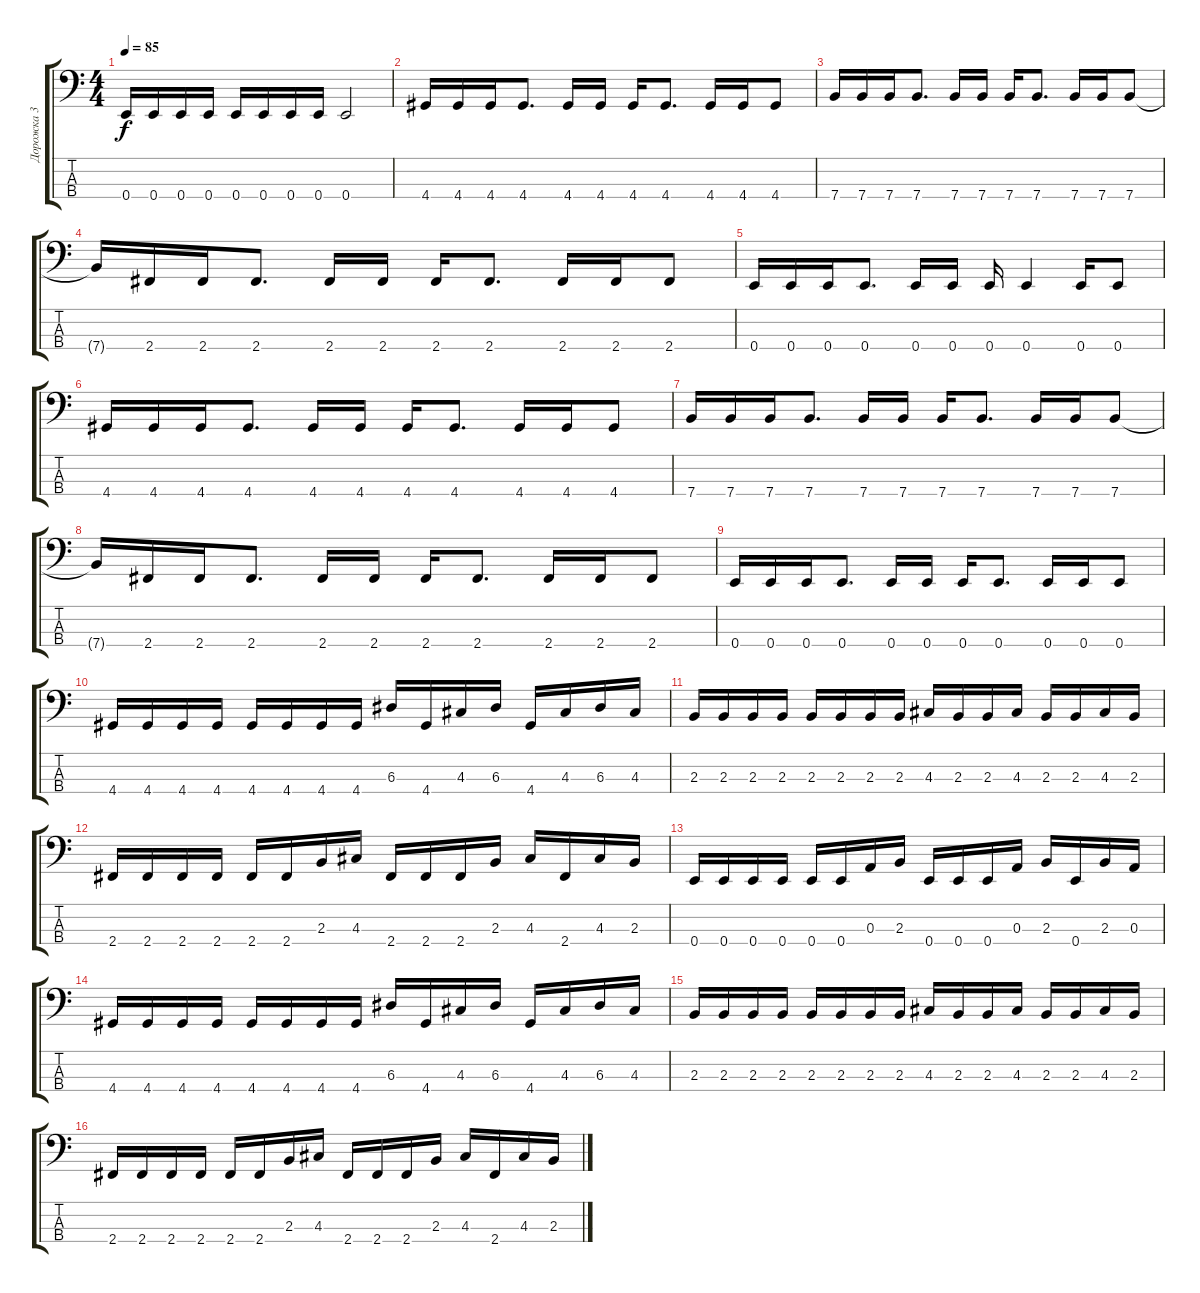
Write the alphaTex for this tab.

\track ("Дорожка 3" "Дорожка 3") {instrument electricbassfinger}
\staff {score tabs}
\tuning (G2 D2 A1 E1) {hide}
\ts (4 4)
\tempo 85
\clef f4
\ks c
0.4.16{dy f} 0.4.16 0.4.16 0.4.16 0.4.16 0.4.16 0.4.16 0.4.16 0.4.2 |
4.4.16 4.4.16 4.4.16 4.4.8{d} 4.4.16 4.4.16 4.4.16 4.4.8{d} 4.4.16 4.4.16 4.4.8 |
7.4.16 7.4.16 7.4.16 7.4.8{d} 7.4.16 7.4.16 7.4.16 7.4.8{d} 7.4.16 7.4.16 7.4.8 |
7.4{t}.16 2.4.16 2.4.16 2.4.8{d} 2.4.16 2.4.16 2.4.16 2.4.8{d} 2.4.16 2.4.16 2.4.8 |
0.4.16 0.4.16 0.4.16 0.4.8{d} 0.4.16 0.4.16 0.4.16 0.4.4 0.4.16 0.4.8 |
4.4.16 4.4.16 4.4.16 4.4.8{d} 4.4.16 4.4.16 4.4.16 4.4.8{d} 4.4.16 4.4.16 4.4.8 |
7.4.16 7.4.16 7.4.16 7.4.8{d} 7.4.16 7.4.16 7.4.16 7.4.8{d} 7.4.16 7.4.16 7.4.8 |
7.4{t}.16 2.4.16 2.4.16 2.4.8{d} 2.4.16 2.4.16 2.4.16 2.4.8{d} 2.4.16 2.4.16 2.4.8 |
0.4.16 0.4.16 0.4.16 0.4.8{d} 0.4.16 0.4.16 0.4.16 0.4.8{d} 0.4.16 0.4.16 0.4.8 |
4.4.16 4.4.16 4.4.16 4.4.16 4.4.16 4.4.16 4.4.16 4.4.16 6.3.16 4.4.16 4.3.16 6.3.16 4.4.16 4.3.16 6.3.16 4.3.16 |
2.3.16 2.3.16 2.3.16 2.3.16 2.3.16 2.3.16 2.3.16 2.3.16 4.3.16 2.3.16 2.3.16 4.3.16 2.3.16 2.3.16 4.3.16 2.3.16 |
2.4.16 2.4.16 2.4.16 2.4.16 2.4.16 2.4.16 2.3.16 4.3.16 2.4.16 2.4.16 2.4.16 2.3.16 4.3.16 2.4.16 4.3.16 2.3.16 |
0.4.16 0.4.16 0.4.16 0.4.16 0.4.16 0.4.16 0.3.16 2.3.16 0.4.16 0.4.16 0.4.16 0.3.16 2.3.16 0.4.16 2.3.16 0.3.16 |
4.4.16 4.4.16 4.4.16 4.4.16 4.4.16 4.4.16 4.4.16 4.4.16 6.3.16 4.4.16 4.3.16 6.3.16 4.4.16 4.3.16 6.3.16 4.3.16 |
2.3.16 2.3.16 2.3.16 2.3.16 2.3.16 2.3.16 2.3.16 2.3.16 4.3.16 2.3.16 2.3.16 4.3.16 2.3.16 2.3.16 4.3.16 2.3.16 |
2.4.16 2.4.16 2.4.16 2.4.16 2.4.16 2.4.16 2.3.16 4.3.16 2.4.16 2.4.16 2.4.16 2.3.16 4.3.16 2.4.16 4.3.16 2.3.16
